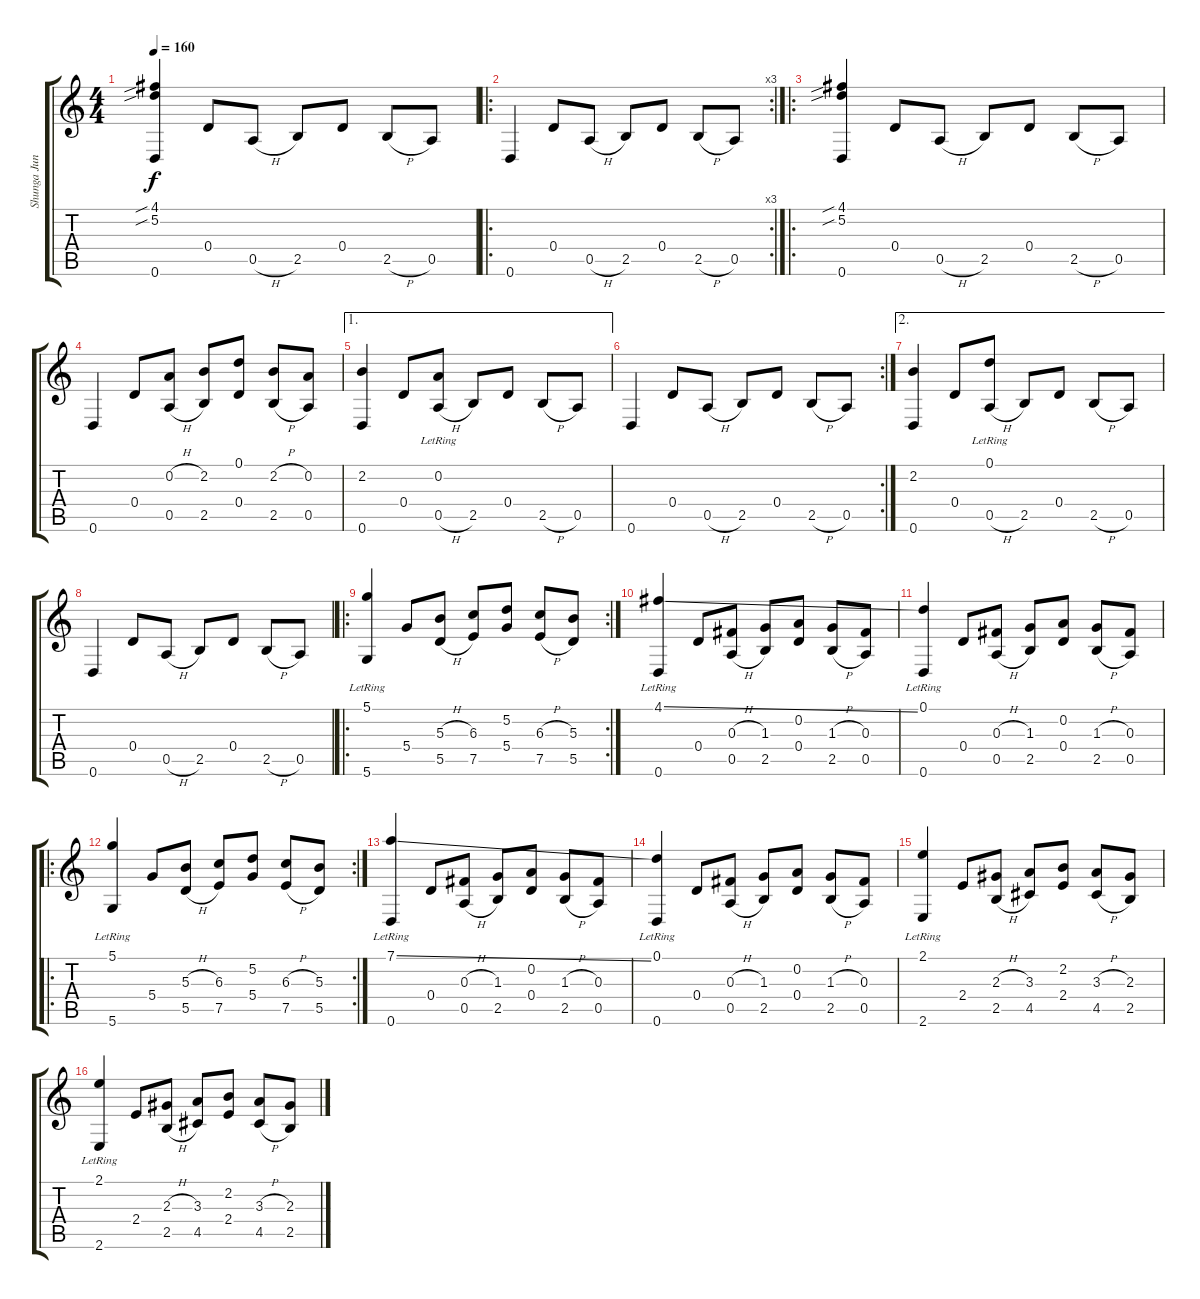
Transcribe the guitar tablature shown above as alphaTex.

\track ("Shunga Jung" "Shunga Jun") {instrument acousticguitarsteel}
\staff {score tabs}
\tuning (D4 A3 Gb3 D3 A2 D2) {hide}
\ts (4 4)
\tempo 160
\clef g2
\ks c
(4.1{sib} 5.2{sib} 0.6).4{dy f} 0.4.8 0.5{h}.8 2.5.8 0.4.8 2.5{h}.8 0.5.8 |
\ro
\rc 3
0.6.4 0.4.8 0.5{h}.8 2.5.8 0.4.8 2.5{h}.8 0.5.8 |
\ro
(4.1{sib} 5.2{sib} 0.6).4 0.4.8 0.5{h}.8 2.5.8 0.4.8 2.5{h}.8 0.5.8 |
0.6.4 0.4.8 (0.2{h} 0.5{h}).8 (2.2 2.5).8 (0.1 0.4).8 (2.2{h} 2.5{h}).8 (0.2 0.5).8 |
\ae 1
(2.2 0.6).4 0.4.8 (0.2{lr} 0.5{h}).8 2.5.8 0.4.8 2.5{h}.8 0.5.8 |
\rc 2
0.6.4 0.4.8 0.5{h}.8 2.5.8 0.4.8 2.5{h}.8 0.5.8 |
\ae 2
(2.2 0.6).4 0.4.8 (0.1{lr} 0.5{h}).8 2.5.8 0.4.8 2.5{h}.8 0.5.8 |
0.6.4 0.4.8 0.5{h}.8 2.5.8 0.4.8 2.5{h}.8 0.5.8 |
\ro
\rc 2
(5.1{lr} 5.6).4 5.4.8 (5.3{h} 5.5{h}).8 (6.3 7.5).8 (5.2 5.4).8 (6.3{h} 7.5{h}).8 (5.3 5.5).8 |
(4.1{ss lr} 0.6).4 0.4.8 (0.3{h} 0.5{h}).8 (1.3 2.5).8 (0.2 0.4).8 (1.3{h} 2.5{h}).8 (0.3 0.5).8 |
(0.1{lr} 0.6).4 0.4.8 (0.3{h} 0.5{h}).8 (1.3 2.5).8 (0.2 0.4).8 (1.3{h} 2.5{h}).8 (0.3 0.5).8 |
\ro
\rc 2
(5.1{lr} 5.6).4 5.4.8 (5.3{h} 5.5{h}).8 (6.3 7.5).8 (5.2 5.4).8 (6.3{h} 7.5{h}).8 (5.3 5.5).8 |
(7.1{ss lr} 0.6).4 0.4.8 (0.3{h} 0.5{h}).8 (1.3 2.5).8 (0.2 0.4).8 (1.3{h} 2.5{h}).8 (0.3 0.5).8 |
(0.1{lr} 0.6).4 0.4.8 (0.3{h} 0.5{h}).8 (1.3 2.5).8 (0.2 0.4).8 (1.3{h} 2.5{h}).8 (0.3 0.5).8 |
(2.1{lr} 2.6).4 2.4.8 (2.3{h} 2.5{h}).8 (3.3 4.5).8 (2.2 2.4).8 (3.3{h} 4.5{h}).8 (2.3 2.5).8 |
(2.1{lr} 2.6).4 2.4.8 (2.3{h} 2.5{h}).8 (3.3 4.5).8 (2.2 2.4).8 (3.3{h} 4.5{h}).8 (2.3 2.5).8
